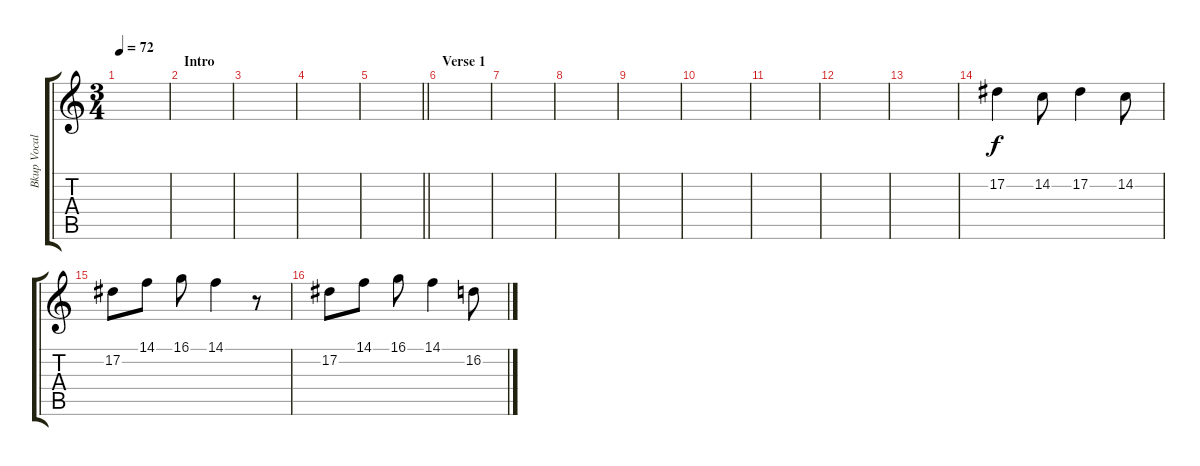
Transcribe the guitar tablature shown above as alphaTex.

\track ("Bkup Vocals" "Bkup Vocal") {instrument clarinet}
\staff {score tabs}
\tuning (Eb4 Bb3 Gb3 Db3 Ab2 Eb2) {hide}
\ts (3 4)
\tempo 72
\clef g2
\ks c
|
\section ("" "Intro")
|
|
|
\barLineRight lightlight
|
\section ("" "Verse 1")
|
|
|
|
|
|
|
|
17.2.4 14.2.8 17.2.4 14.2.8 |
17.2.8 14.1.8 16.1.8 14.1.4 r.8 |
17.2.8 14.1.8 16.1.8 14.1.4 16.2.8
